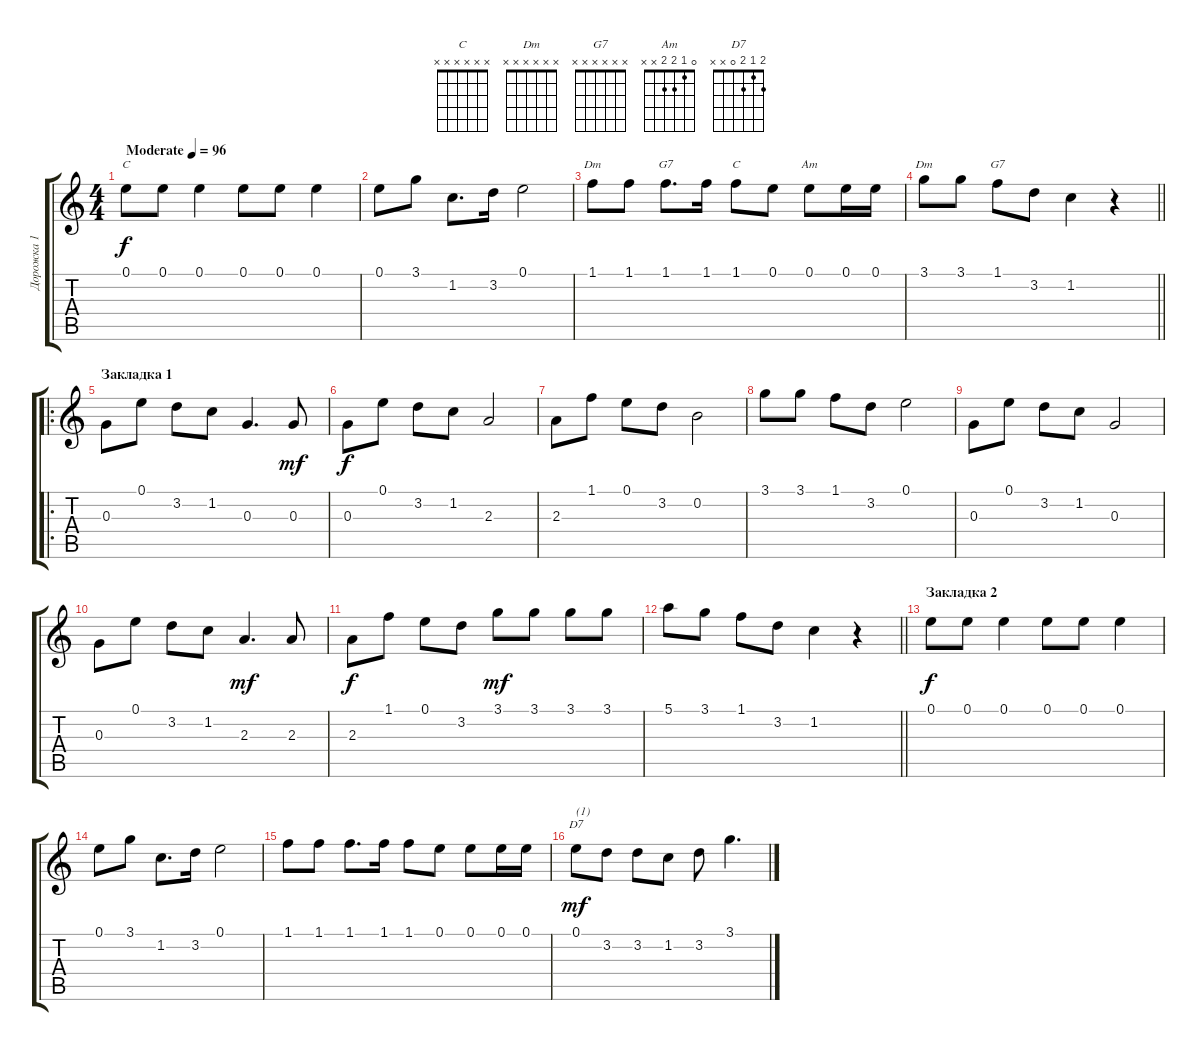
\track ("Дорожка 1" "Дорожка 1") {instrument acousticguitarsteel}
\staff {score tabs}
\tuning (E4 B3 G3 D3 A2 E2) {hide}
\chord ("C" 0 1 0 2 3 x)
\chord ("Dm" 1 3 2 0 x x)
\chord ("G7" 1 x 0 0 2 3)
\chord ("C" x x x x x x)
\chord ("Am" 0 1 2 2 x x)
\chord ("Dm" x x x x x x)
\chord ("G7" x x x x x x)
\chord ("D7" 2 1 2 0 x x)
\ts (4 4)
\tempo (96 "Moderate")
\clef g2
\ks c
0.1.8{ch "C" dy f instrument acousticguitarsteel} 0.1.8 0.1.4 0.1.8 0.1.8 0.1.4 |
0.1.8 3.1.8 1.2.8{d} 3.2.16 0.1.2 |
1.1.8{ch "Dm"} 1.1.8 1.1.8{d ch "G7"} 1.1.16 1.1.8{ch "C"} 0.1.8 0.1.8{ch "Am"} 0.1.16 0.1.16 |
\barLineRight lightlight
3.1.8{ch "Dm"} 3.1.8 1.1.8{ch "G7"} 3.2.8 1.2.4 r.4 |
\ro
\section ("" "Закладка 1")
0.3.8 0.1.8 3.2.8 1.2.8 0.3.4{d} 0.3.8{dy mf} |
0.3.8{dy f} 0.1.8 3.2.8 1.2.8 2.3.2 |
2.3.8 1.1.8 0.1.8 3.2.8 0.2.2 |
3.1.8 3.1.8 1.1.8 3.2.8 0.1.2 |
0.3.8 0.1.8 3.2.8 1.2.8 0.3.2 |
0.3.8 0.1.8 3.2.8 1.2.8 2.3.4{d dy mf} 2.3.8 |
2.3.8{dy f} 1.1.8 0.1.8 3.2.8 3.1.8{dy mf} 3.1.8 3.1.8 3.1.8 |
\barLineRight lightlight
5.1.8 3.1.8 1.1.8 3.2.8 1.2.4 r.4 |
\section ("" "Закладка 2")
0.1.8{dy f} 0.1.8 0.1.4 0.1.8 0.1.8 0.1.4 |
0.1.8 3.1.8 1.2.8{d} 3.2.16 0.1.2 |
1.1.8 1.1.8 1.1.8{d} 1.1.16 1.1.8 0.1.8 0.1.8 0.1.16 0.1.16 |
0.1.8{ch "D7" txt "(1)" dy mf} 3.2.8 3.2.8 1.2.8 3.2.8 3.1.4{d}
